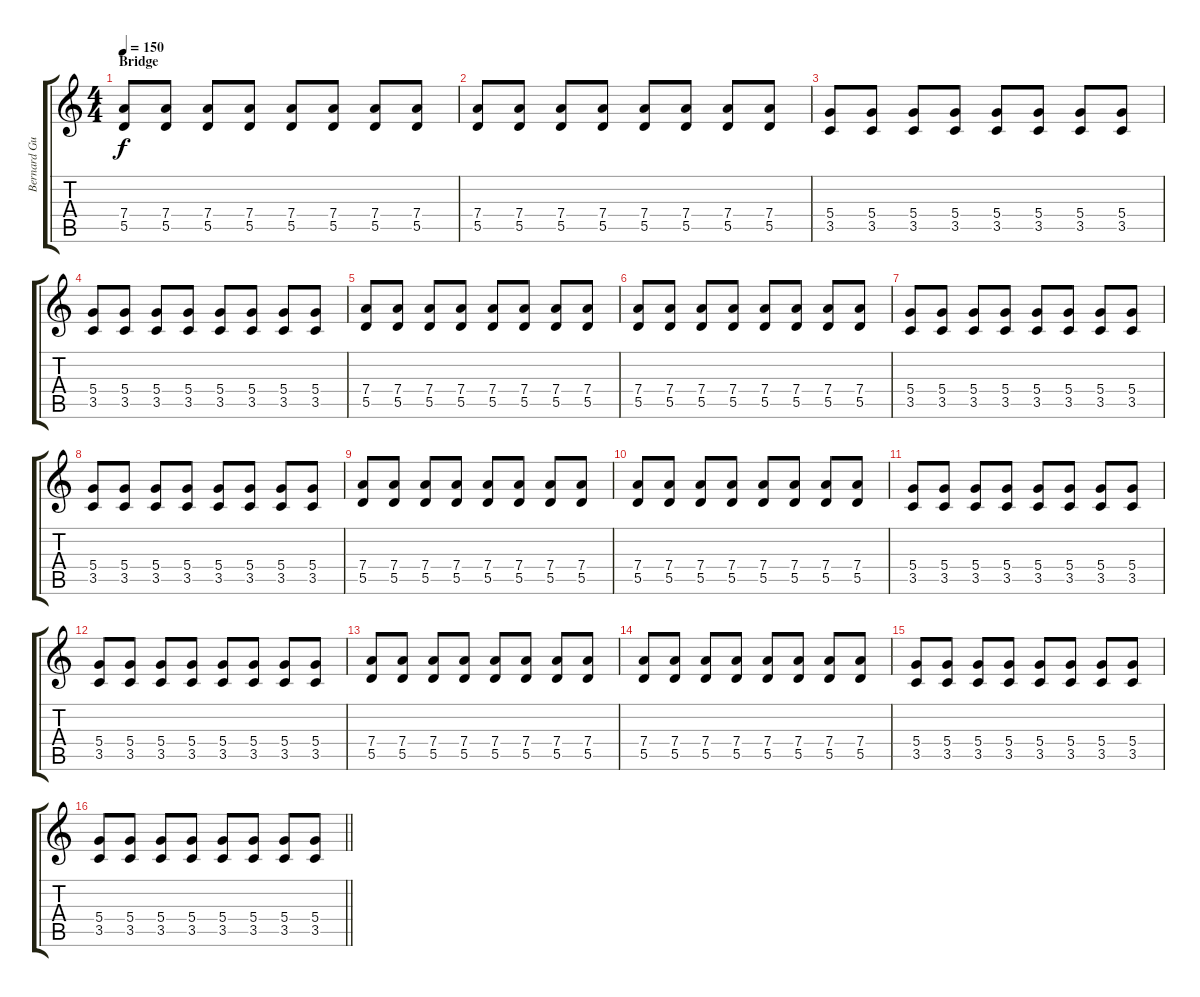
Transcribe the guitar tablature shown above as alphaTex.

\track ("Bernard Guitar 2" "Bernard Gu") {instrument overdrivenguitar}
\staff {score tabs}
\tuning (E4 B3 G3 D3 A2 E2) {hide}
\ts (4 4)
\section ("" "Bridge")
\tempo 150
\clef g2
\ks c
(7.4 5.5).8{dy f} (7.4 5.5).8 (7.4 5.5).8 (7.4 5.5).8 (7.4 5.5).8 (7.4 5.5).8 (7.4 5.5).8 (7.4 5.5).8 |
(7.4 5.5).8 (7.4 5.5).8 (7.4 5.5).8 (7.4 5.5).8 (7.4 5.5).8 (7.4 5.5).8 (7.4 5.5).8 (7.4 5.5).8 |
(5.4 3.5).8 (5.4 3.5).8 (5.4 3.5).8 (5.4 3.5).8 (5.4 3.5).8 (5.4 3.5).8 (5.4 3.5).8 (5.4 3.5).8 |
(5.4 3.5).8 (5.4 3.5).8 (5.4 3.5).8 (5.4 3.5).8 (5.4 3.5).8 (5.4 3.5).8 (5.4 3.5).8 (5.4 3.5).8 |
(7.4 5.5).8 (7.4 5.5).8 (7.4 5.5).8 (7.4 5.5).8 (7.4 5.5).8 (7.4 5.5).8 (7.4 5.5).8 (7.4 5.5).8 |
(7.4 5.5).8 (7.4 5.5).8 (7.4 5.5).8 (7.4 5.5).8 (7.4 5.5).8 (7.4 5.5).8 (7.4 5.5).8 (7.4 5.5).8 |
(5.4 3.5).8 (5.4 3.5).8 (5.4 3.5).8 (5.4 3.5).8 (5.4 3.5).8 (5.4 3.5).8 (5.4 3.5).8 (5.4 3.5).8 |
(5.4 3.5).8 (5.4 3.5).8 (5.4 3.5).8 (5.4 3.5).8 (5.4 3.5).8 (5.4 3.5).8 (5.4 3.5).8 (5.4 3.5).8 |
(7.4 5.5).8 (7.4 5.5).8 (7.4 5.5).8 (7.4 5.5).8 (7.4 5.5).8 (7.4 5.5).8 (7.4 5.5).8 (7.4 5.5).8 |
(7.4 5.5).8 (7.4 5.5).8 (7.4 5.5).8 (7.4 5.5).8 (7.4 5.5).8 (7.4 5.5).8 (7.4 5.5).8 (7.4 5.5).8 |
(5.4 3.5).8 (5.4 3.5).8 (5.4 3.5).8 (5.4 3.5).8 (5.4 3.5).8 (5.4 3.5).8 (5.4 3.5).8 (5.4 3.5).8 |
(5.4 3.5).8 (5.4 3.5).8 (5.4 3.5).8 (5.4 3.5).8 (5.4 3.5).8 (5.4 3.5).8 (5.4 3.5).8 (5.4 3.5).8 |
(7.4 5.5).8 (7.4 5.5).8 (7.4 5.5).8 (7.4 5.5).8 (7.4 5.5).8 (7.4 5.5).8 (7.4 5.5).8 (7.4 5.5).8 |
(7.4 5.5).8 (7.4 5.5).8 (7.4 5.5).8 (7.4 5.5).8 (7.4 5.5).8 (7.4 5.5).8 (7.4 5.5).8 (7.4 5.5).8 |
(5.4 3.5).8 (5.4 3.5).8 (5.4 3.5).8 (5.4 3.5).8 (5.4 3.5).8 (5.4 3.5).8 (5.4 3.5).8 (5.4 3.5).8 |
\barLineRight lightlight
(5.4 3.5).8 (5.4 3.5).8 (5.4 3.5).8 (5.4 3.5).8 (5.4 3.5).8 (5.4 3.5).8 (5.4 3.5).8 (5.4 3.5).8
